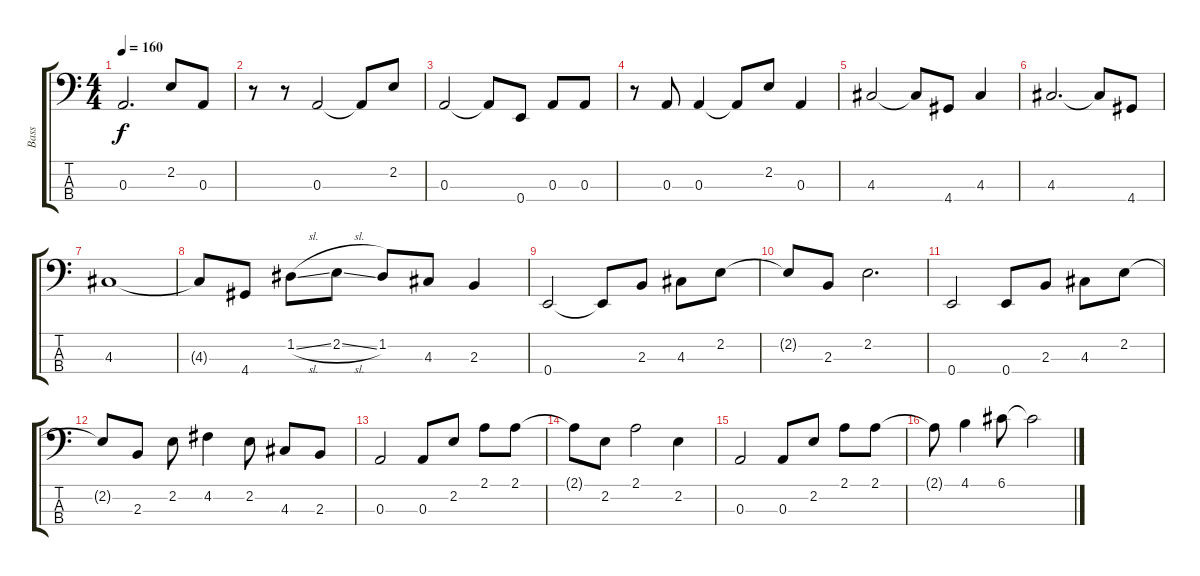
\track ("Bass" "Bass") {instrument electricbassfinger}
\staff {score tabs}
\tuning (G2 D2 A1 E1) {hide}
\ts (4 4)
\tempo 160
\clef f4
\ks c
0.3.2{d dy f} 2.2.8 0.3.8 |
r.8 r.8 0.3.2 0.3{t}.8 2.2.8 |
0.3.2 0.3{t}.8 0.4.8 0.3.8 0.3.8 |
r.8 0.3.8 0.3.4 0.3{t}.8 2.2.8 0.3.4 |
4.3.2 4.3{t}.8 4.4.8 4.3.4 |
4.3.2{d} 4.3{t}.8 4.4.8 |
4.3.1 |
4.3{t}.8 4.4.8 1.2{sl}.8 2.2{sl}.8 1.2.8 4.3.8 2.3.4 |
0.4.2 0.4{t}.8 2.3.8 4.3.8 2.2.8 |
2.2{t}.8 2.3.8 2.2.2{d} |
0.4.2 0.4.8 2.3.8 4.3.8 2.2.8 |
2.2{t}.8 2.3.8 2.2.8 4.2.4 2.2.8 4.3.8 2.3.8 |
0.3.2 0.3.8 2.2.8 2.1.8 2.1.8 |
2.1{t}.8 2.2.8 2.1.2 2.2.4 |
0.3.2 0.3.8 2.2.8 2.1.8 2.1.8 |
2.1{t}.8 4.1.4 6.1.8 6.1{t}.2
